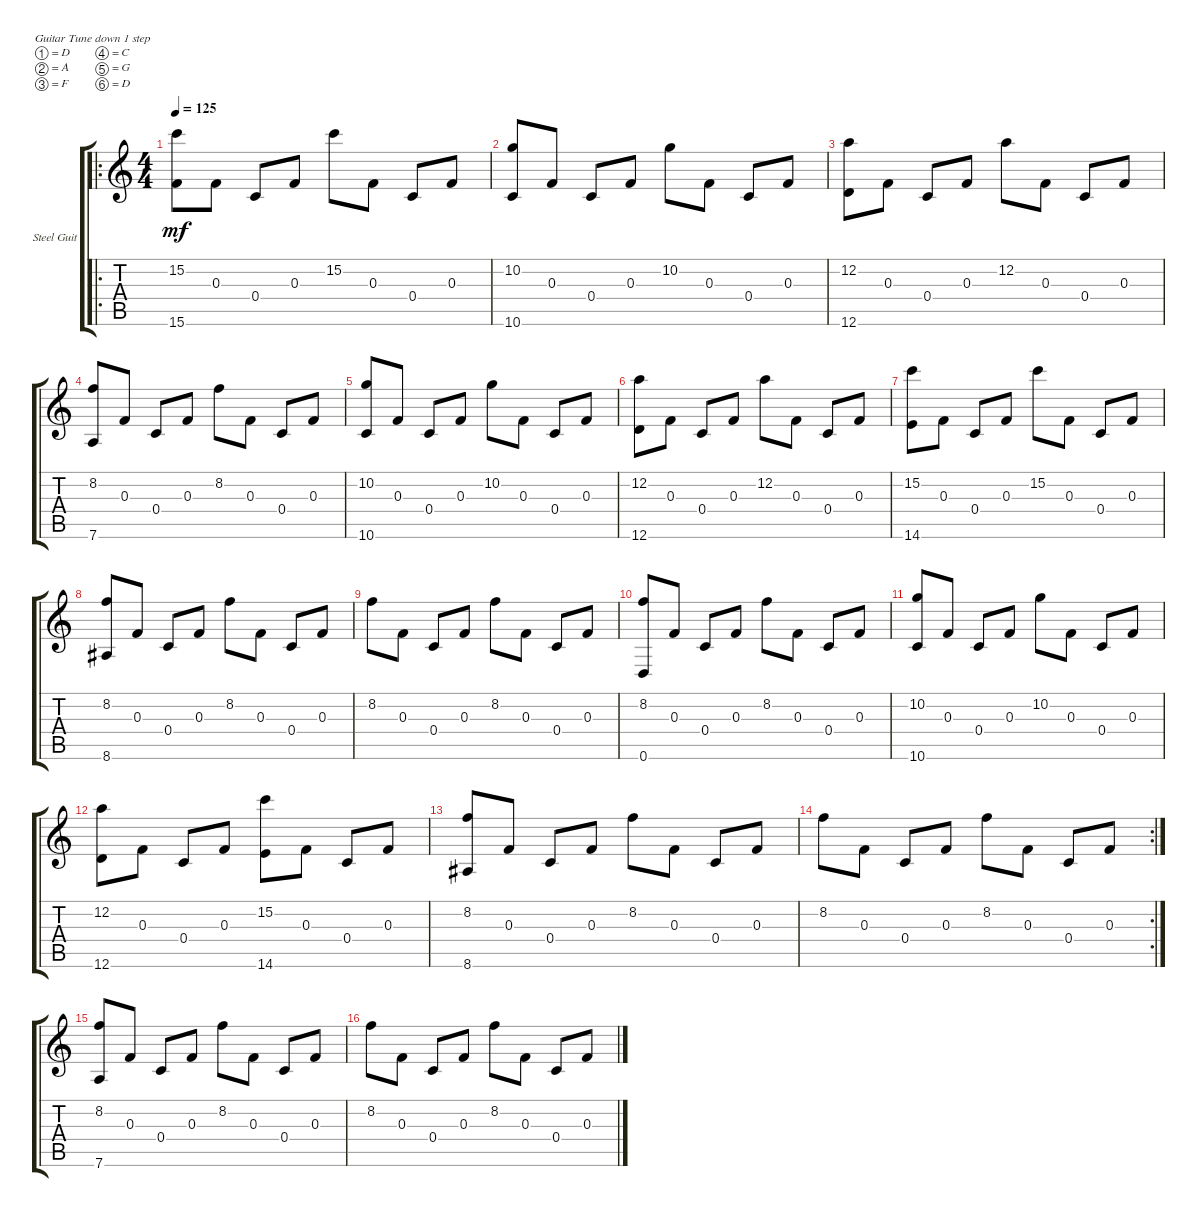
\defaultSystemsLayout 4
\bracketExtendMode groupsimilarinstruments
\firstSystemTrackNameOrientation horizontal
\otherSystemsTrackNameOrientation horizontal
\track ("Steel Guitar" "Steel Guit") {instrument acousticguitarsteel}
\staff {score tabs}
\tuning (D4 A3 F3 C3 G2 D2)
\ro
\ts (4 4)
\tempo 125
\clef g2
\ks c
(15.2 15.6).8{dy mf instrument acousticguitarsteel} 0.3.8 0.4.8 0.3.8 15.2.8 0.3.8 0.4.8 0.3.8 |
(10.6 10.2).8 0.3.8 0.4.8 0.3.8 10.2.8 0.3.8 0.4.8 0.3.8 |
(12.6 12.2).8 0.3.8 0.4.8 0.3.8 12.2.8 0.3.8 0.4.8 0.3.8 |
(7.6 8.2).8 0.3.8 0.4.8 0.3.8 8.2.8 0.3.8 0.4.8 0.3.8 |
(10.6 10.2).8 0.3.8 0.4.8 0.3.8 10.2.8 0.3.8 0.4.8 0.3.8 |
(12.6 12.2).8 0.3.8 0.4.8 0.3.8 12.2.8 0.3.8 0.4.8 0.3.8 |
(14.6 15.2).8 0.3.8 0.4.8 0.3.8 15.2.8 0.3.8 0.4.8 0.3.8 |
(8.6 8.2).8 0.3.8 0.4.8 0.3.8 8.2.8 0.3.8 0.4.8 0.3.8 |
8.2.8 0.3.8 0.4.8 0.3.8 8.2.8 0.3.8 0.4.8 0.3.8 |
(8.2 0.6).8 0.3.8 0.4.8 0.3.8 8.2.8 0.3.8 0.4.8 0.3.8 |
(10.6 10.2).8 0.3.8 0.4.8 0.3.8 10.2.8 0.3.8 0.4.8 0.3.8 |
(12.6 12.2).8 0.3.8 0.4.8 0.3.8 (14.6 15.2).8 0.3.8 0.4.8 0.3.8 |
(8.6 8.2).8 0.3.8 0.4.8 0.3.8 8.2.8 0.3.8 0.4.8 0.3.8 |
\rc 2
8.2.8 0.3.8 0.4.8 0.3.8 8.2.8 0.3.8 0.4.8 0.3.8 |
(7.6 8.2).8 0.3.8 0.4.8 0.3.8 8.2.8 0.3.8 0.4.8 0.3.8 |
8.2.8 0.3.8 0.4.8 0.3.8 8.2.8 0.3.8 0.4.8 0.3.8
